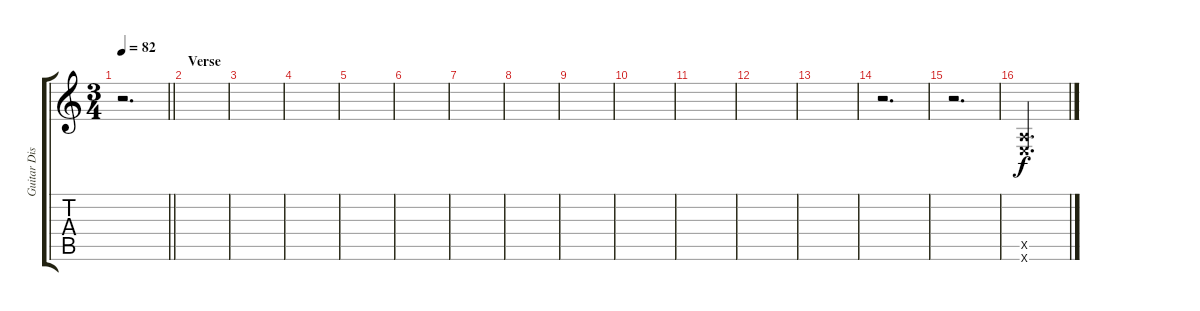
\track ("Guitar Disto 2" "Guitar Dis") {instrument distortionguitar}
\staff {score tabs}
\tuning (E4 B3 G3 D3 A2 E2) {hide}
\ts (3 4)
\tempo 82
\clef g2
\barLineRight lightlight
\ks c
r.2{d dy f} |
\section ("" "Verse")
|
|
|
|
|
|
|
|
|
|
|
|
r.2{d} |
r.2{d} |
(0.5{x} 0.6{x}).2{d volume 0}
